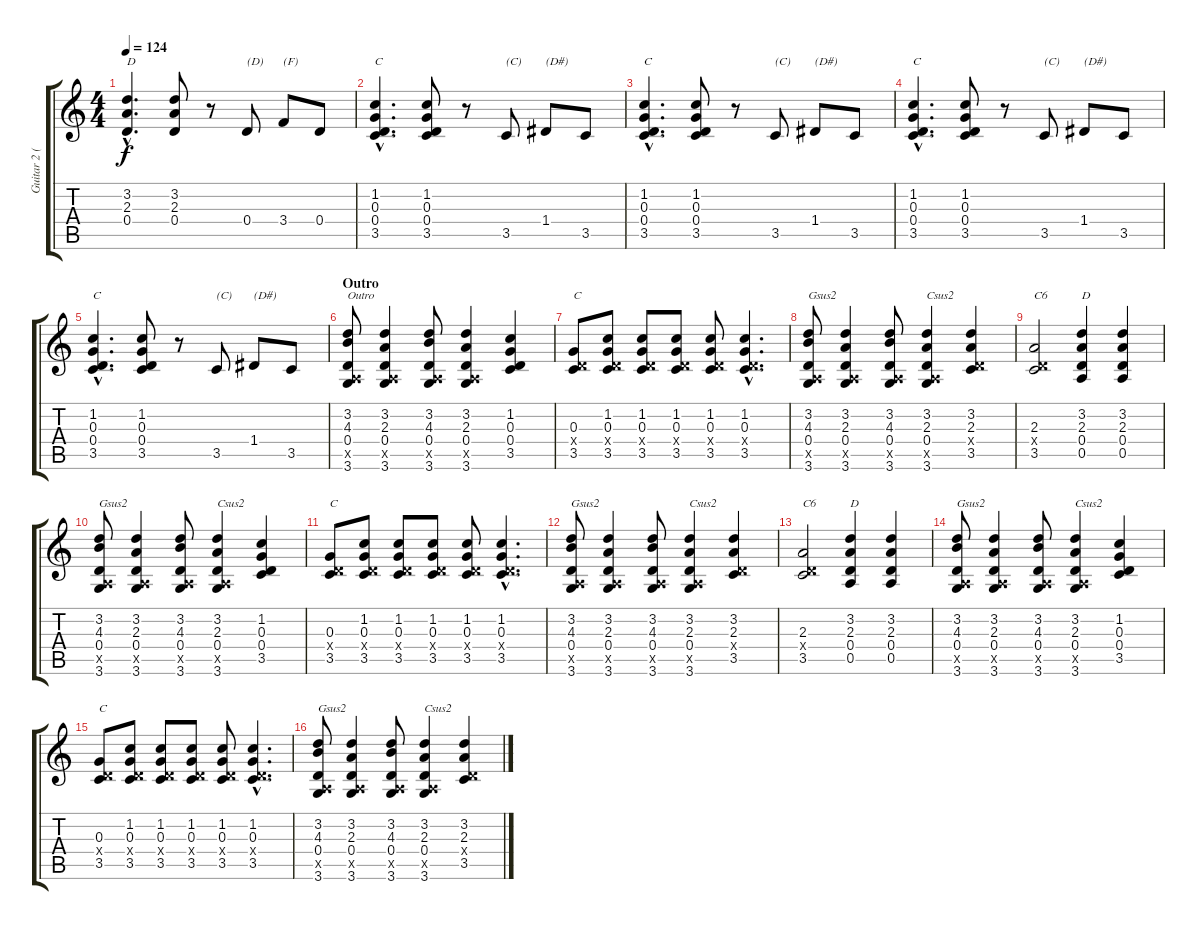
\track ("Guitar 2 (Malcom)" "Guitar 2 (") {instrument distortionguitar}
\staff {score tabs}
\tuning (E4 B3 G3 D3 A2 E2) {hide}
\ts (4 4)
\tempo 124
\clef g2
\ks c
(3.2{hac} 2.3{hac} 0.4{hac}).4{d txt "D" dy f} (3.2 2.3 0.4).8 r.8 0.4.8{txt "(D)"} 3.4.8{txt "(F)"} 0.4.8 |
(1.2{hac} 0.3{hac} 0.4{hac} 3.5{hac}).4{d txt "C"} (1.2 0.3 0.4 3.5).8 r.8 3.5.8{txt "(C)"} 1.4.8{txt "(D#)"} 3.5.8 |
(1.2{hac} 0.3{hac} 0.4{hac} 3.5{hac}).4{d txt "C"} (1.2 0.3 0.4 3.5).8 r.8 3.5.8{txt "(C)"} 1.4.8{txt "(D#)"} 3.5.8 |
(1.2{hac} 0.3{hac} 0.4{hac} 3.5{hac}).4{d txt "C"} (1.2 0.3 0.4 3.5).8 r.8 3.5.8{txt "(C)"} 1.4.8{txt "(D#)"} 3.5.8 |
(1.2{hac} 0.3{hac} 0.4{hac} 3.5{hac}).4{d txt "C"} (1.2 0.3 0.4 3.5).8 r.8 3.5.8{txt "(C)"} 1.4.8{txt "(D#)"} 3.5.8 |
\section ("" "Outro")
(3.2 4.3 0.4 0.5{x} 3.6).8{txt "Outro"} (3.2 2.3 0.4 0.5{x} 3.6).4 (3.2 4.3 0.4 0.5{x} 3.6).8 (3.2 2.3 0.4 0.5{x} 3.6).4 (1.2 0.3 0.4 3.5).4 |
(0.3 0.4{x} 3.5).8{txt "C"} (1.2 0.3 0.4{x} 3.5).8 (1.2 0.3 0.4{x} 3.5).8 (1.2 0.3 0.4{x} 3.5).8 (1.2 0.3 0.4{x} 3.5).8 (1.2{hac} 0.3{hac} 0.4{hac x} 3.5{hac}).4{d} |
(3.2 4.3 0.4 0.5{x} 3.6).8{txt "Gsus2"} (3.2 2.3 0.4 0.5{x} 3.6).4 (3.2 4.3 0.4 0.5{x} 3.6).8 (3.2 2.3 0.4 0.5{x} 3.6).4{txt "Csus2"} (3.2 2.3 0.4{x} 3.5).4 |
(2.3 0.4{x} 3.5).2{txt "C6"} (3.2 2.3 0.4 0.5).4{txt "D"} (3.2 2.3 0.4 0.5).4 |
(3.2 4.3 0.4 0.5{x} 3.6).8{txt "Gsus2"} (3.2 2.3 0.4 0.5{x} 3.6).4 (3.2 4.3 0.4 0.5{x} 3.6).8 (3.2 2.3 0.4 0.5{x} 3.6).4{txt "Csus2"} (1.2 0.3 0.4 3.5).4 |
(0.3 0.4{x} 3.5).8{txt "C"} (1.2 0.3 0.4{x} 3.5).8 (1.2 0.3 0.4{x} 3.5).8 (1.2 0.3 0.4{x} 3.5).8 (1.2 0.3 0.4{x} 3.5).8 (1.2{hac} 0.3{hac} 0.4{hac x} 3.5{hac}).4{d} |
(3.2 4.3 0.4 0.5{x} 3.6).8{txt "Gsus2"} (3.2 2.3 0.4 0.5{x} 3.6).4 (3.2 4.3 0.4 0.5{x} 3.6).8 (3.2 2.3 0.4 0.5{x} 3.6).4{txt "Csus2"} (3.2 2.3 0.4{x} 3.5).4 |
(2.3 0.4{x} 3.5).2{txt "C6"} (3.2 2.3 0.4 0.5).4{txt "D"} (3.2 2.3 0.4 0.5).4 |
(3.2 4.3 0.4 0.5{x} 3.6).8{txt "Gsus2"} (3.2 2.3 0.4 0.5{x} 3.6).4 (3.2 4.3 0.4 0.5{x} 3.6).8 (3.2 2.3 0.4 0.5{x} 3.6).4{txt "Csus2"} (1.2 0.3 0.4 3.5).4 |
(0.3 0.4{x} 3.5).8{txt "C"} (1.2 0.3 0.4{x} 3.5).8 (1.2 0.3 0.4{x} 3.5).8 (1.2 0.3 0.4{x} 3.5).8 (1.2 0.3 0.4{x} 3.5).8 (1.2{hac} 0.3{hac} 0.4{hac x} 3.5{hac}).4{d} |
(3.2 4.3 0.4 0.5{x} 3.6).8{txt "Gsus2"} (3.2 2.3 0.4 0.5{x} 3.6).4 (3.2 4.3 0.4 0.5{x} 3.6).8 (3.2 2.3 0.4 0.5{x} 3.6).4{txt "Csus2"} (3.2 2.3 0.4{x} 3.5).4
